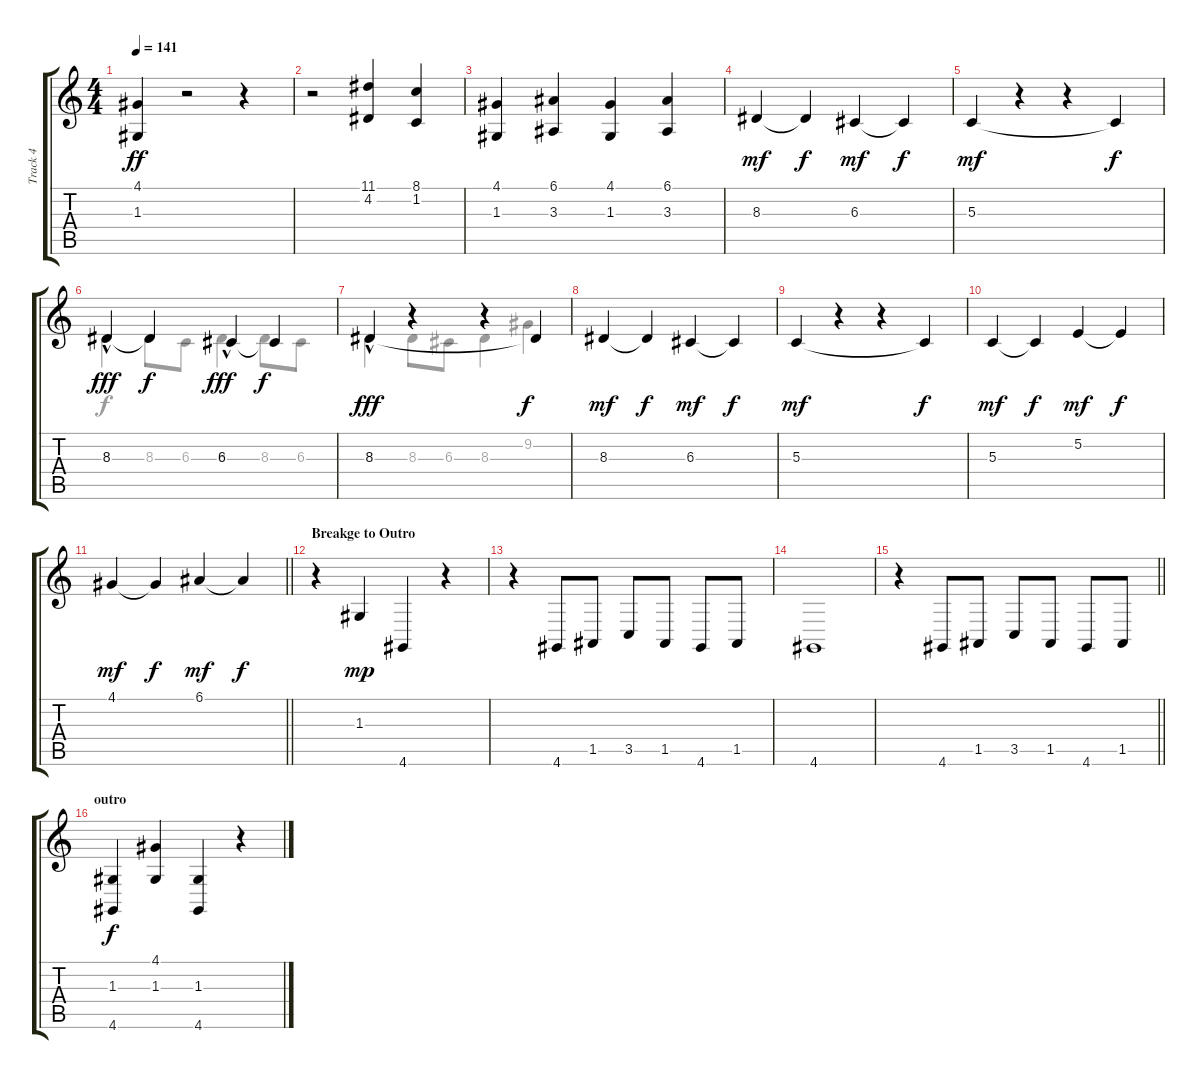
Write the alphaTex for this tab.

\track ("Track 4" "Track 4") {instrument lead8bassandlead}
\staff {score tabs}
\tuning (E4 B3 G3 D3 A2 E2) {hide}
\voice
\ts (4 4)
\tempo 141
\clef g2
\ks c
(4.1 1.3).4{dy ff} r.2 r.4 |
r.2 (11.1 4.2).4 (8.1 1.2).4 |
(4.1 1.3).4 (6.1 3.3).4 (4.1 1.3).4 (6.1 3.3).4 |
8.3.4{dy mf} 8.3{t}.4{dy f} 6.3.4{dy mf} 6.3{t}.4{dy f} |
5.3.4{dy mf} r.4 r.4 5.3{t}.4{dy f} |
8.3{hac}.4{dy fff} 8.3{t}.4{dy f} 6.3{hac}.4{dy fff} 6.3{t}.4{dy f} |
8.3{hac}.4{dy fff} r.4 r.4 8.3{t}.4{dy f} |
8.3.4{dy mf} 8.3{t}.4{dy f} 6.3.4{dy mf} 6.3{t}.4{dy f} |
5.3.4{dy mf} r.4 r.4 5.3{t}.4{dy f} |
5.3.4{dy mf} 5.3{t}.4{dy f} 5.2.4{dy mf} 5.2{t}.4{dy f} |
\barLineRight lightlight
4.1.4{dy mf} 4.1{t}.4{dy f} 6.1.4{dy mf} 6.1{t}.4{dy f} |
\section ("" "Breakge to Outro")
r.4 1.3.4{dy mp} 4.6.4 r.4 |
r.4 4.6.8 1.5.8 3.5.8 1.5.8 4.6.8 1.5.8 |
4.6.1 |
\barLineRight lightlight
r.4 4.6.8 1.5.8 3.5.8 1.5.8 4.6.8 1.5.8 |
\section ("" "outro")
(1.3 4.6).4{dy f} (4.1 1.3).4 (1.3 4.6).4 r.4
\voice
\clef g2
\ottava regular
\simile none
\ks c
|
|
|
|
|
8.3.4 8.3.8 6.3.8 8.3.4 8.3.8 6.3.8 |
8.3.4 8.3.8 6.3.8 8.3.4 9.2.4 |
|
|
|
\barLineRight lightlight
|
|
|
|
\barLineRight lightlight
|
